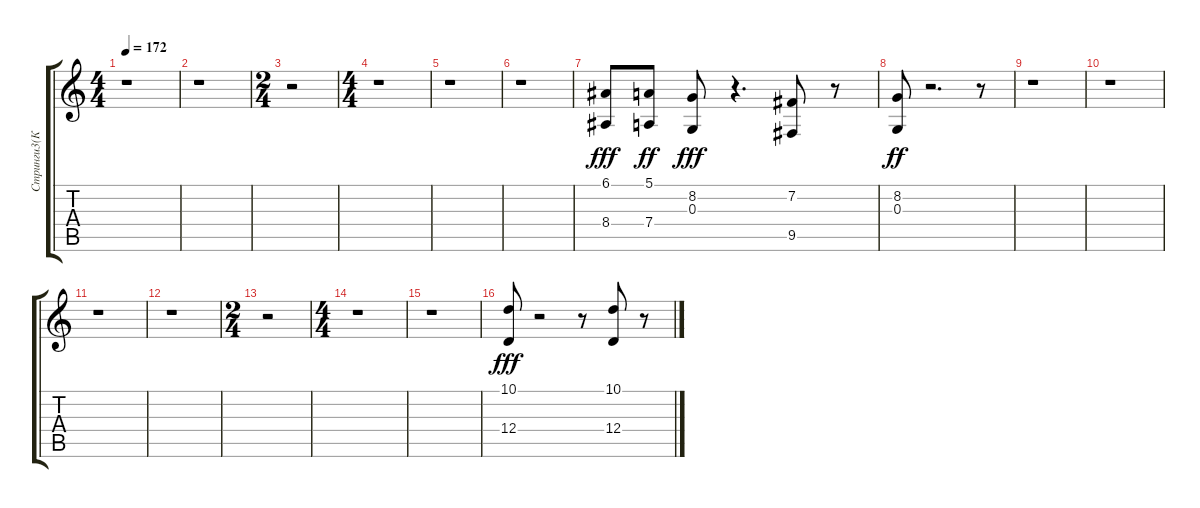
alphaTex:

\track ("Стринги3(Козлов)" "Стринги3(К") {instrument orchestrahit}
\staff {score tabs}
\tuning (E4 B3 G3 D3 A2 E2) {hide}
\ts (4 4)
\tempo 172
\clef g2
\ks c
r.1{dy fff} |
r.1 |
\ts (2 4)
r.2 |
\ts (4 4)
r.1 |
r.1 |
r.1 |
(6.1 8.4).8 (5.1 7.4).8{dy ff} (8.2 0.3).8{dy fff} r.4{d} (7.2 9.5).8 r.8 |
(8.2 0.3).8{dy ff} r.2{d} r.8 |
r.1 |
r.1 |
r.1 |
r.1 |
\ts (2 4)
r.2 |
\ts (4 4)
r.1 |
r.1 |
(10.1 12.4).8{dy fff} r.2 r.8 (10.1 12.4).8 r.8
